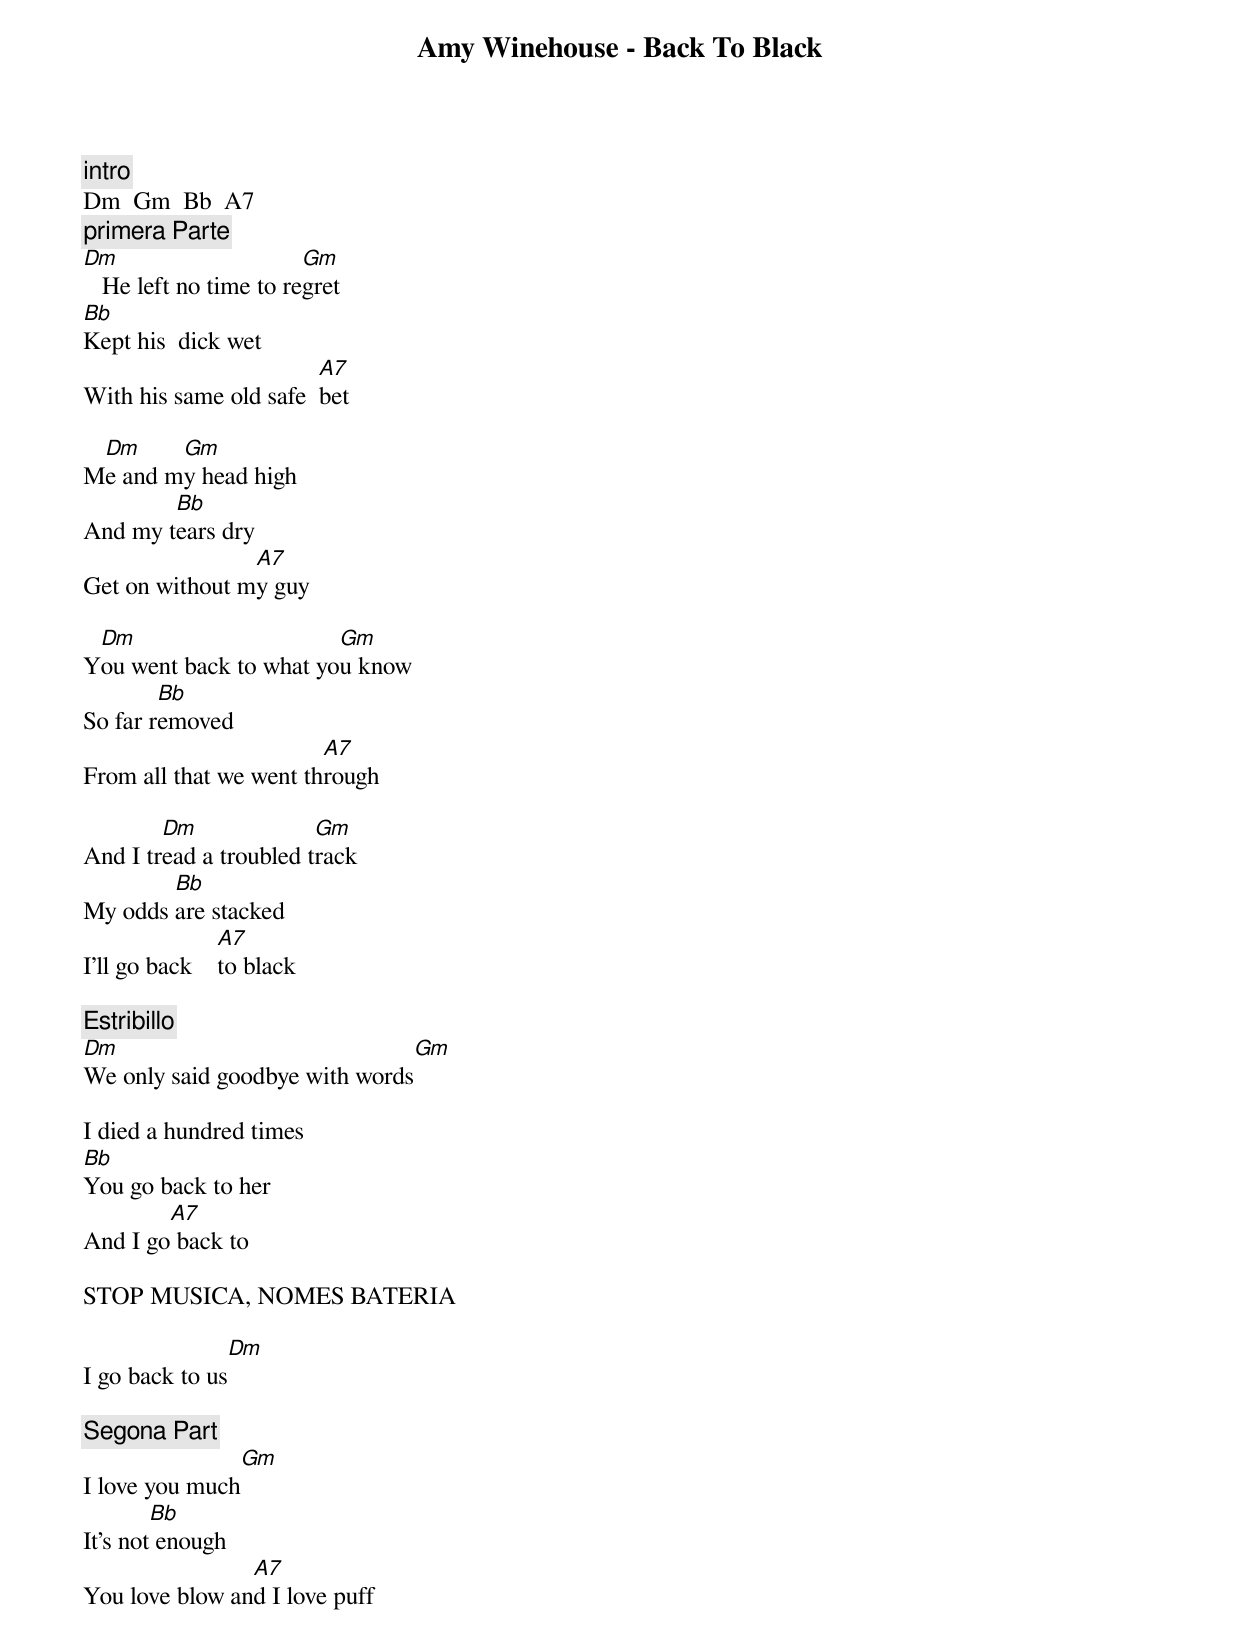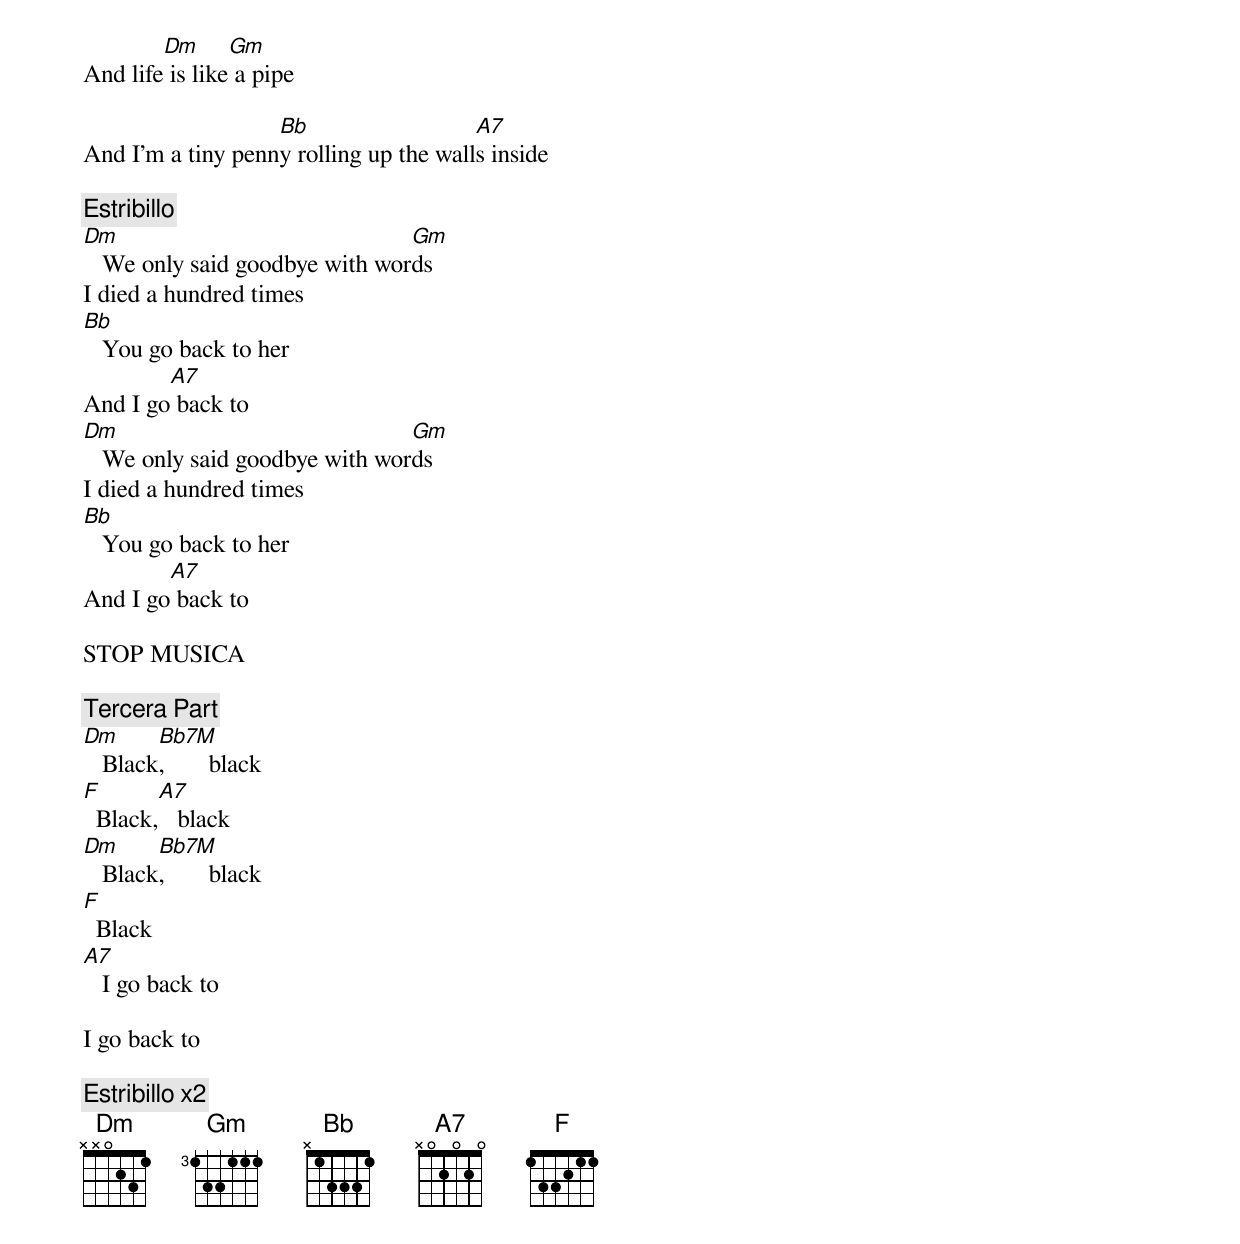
Amy Winehouse - Back To Black

[intro]
Dm  Gm  Bb  A7
[primera Parte]
Dm                 	Gm
   He left no time to regret
Bb
Kept his  dick wet
                   	A7
With his same old safe	bet

 Dm    	Gm
Me and my head high
    	Bb
And my tears dry
            	A7
Get on without my guy

 Dm                   	Gm
You went back to what you know
	Bb
So far removed
                  	A7
From all that we went through

	Dm          	Gm
And I tread a troubled track
    	Bb
My odds are stacked
         	A7
I'll go back	to black

[Estribillo]
Dm                        	Gm
We only said goodbye with words

I died a hundred times
Bb
You go back to her
	A7
And I go back to

STOP MUSICA, NOMES BATERIA

                Dm
I go back to us

[Segona Part]
        	Gm
I love you much
       	Bb
It's not enough
              	A7
You love blow and I love puff
 	Dm  	Gm
And life is like a pipe

                   Bb               	A7
And I'm a tiny penny rolling up the walls inside

[Estribillo]
Dm                        	Gm
   We only said goodbye with words
I died a hundred times
Bb
   You go back to her
	A7
And I go back to
Dm                        	Gm
   We only said goodbye with words
I died a hundred times
Bb
   You go back to her
	A7
And I go back to

STOP MUSICA

[Tercera Part]
Dm   	Bb7M
   Black, 	black
F   	A7
  Black,   black
Dm   	Bb7M
   Black, 	black
F
  Black
A7
   I go back to

I go back to

[Estribillo] x2
